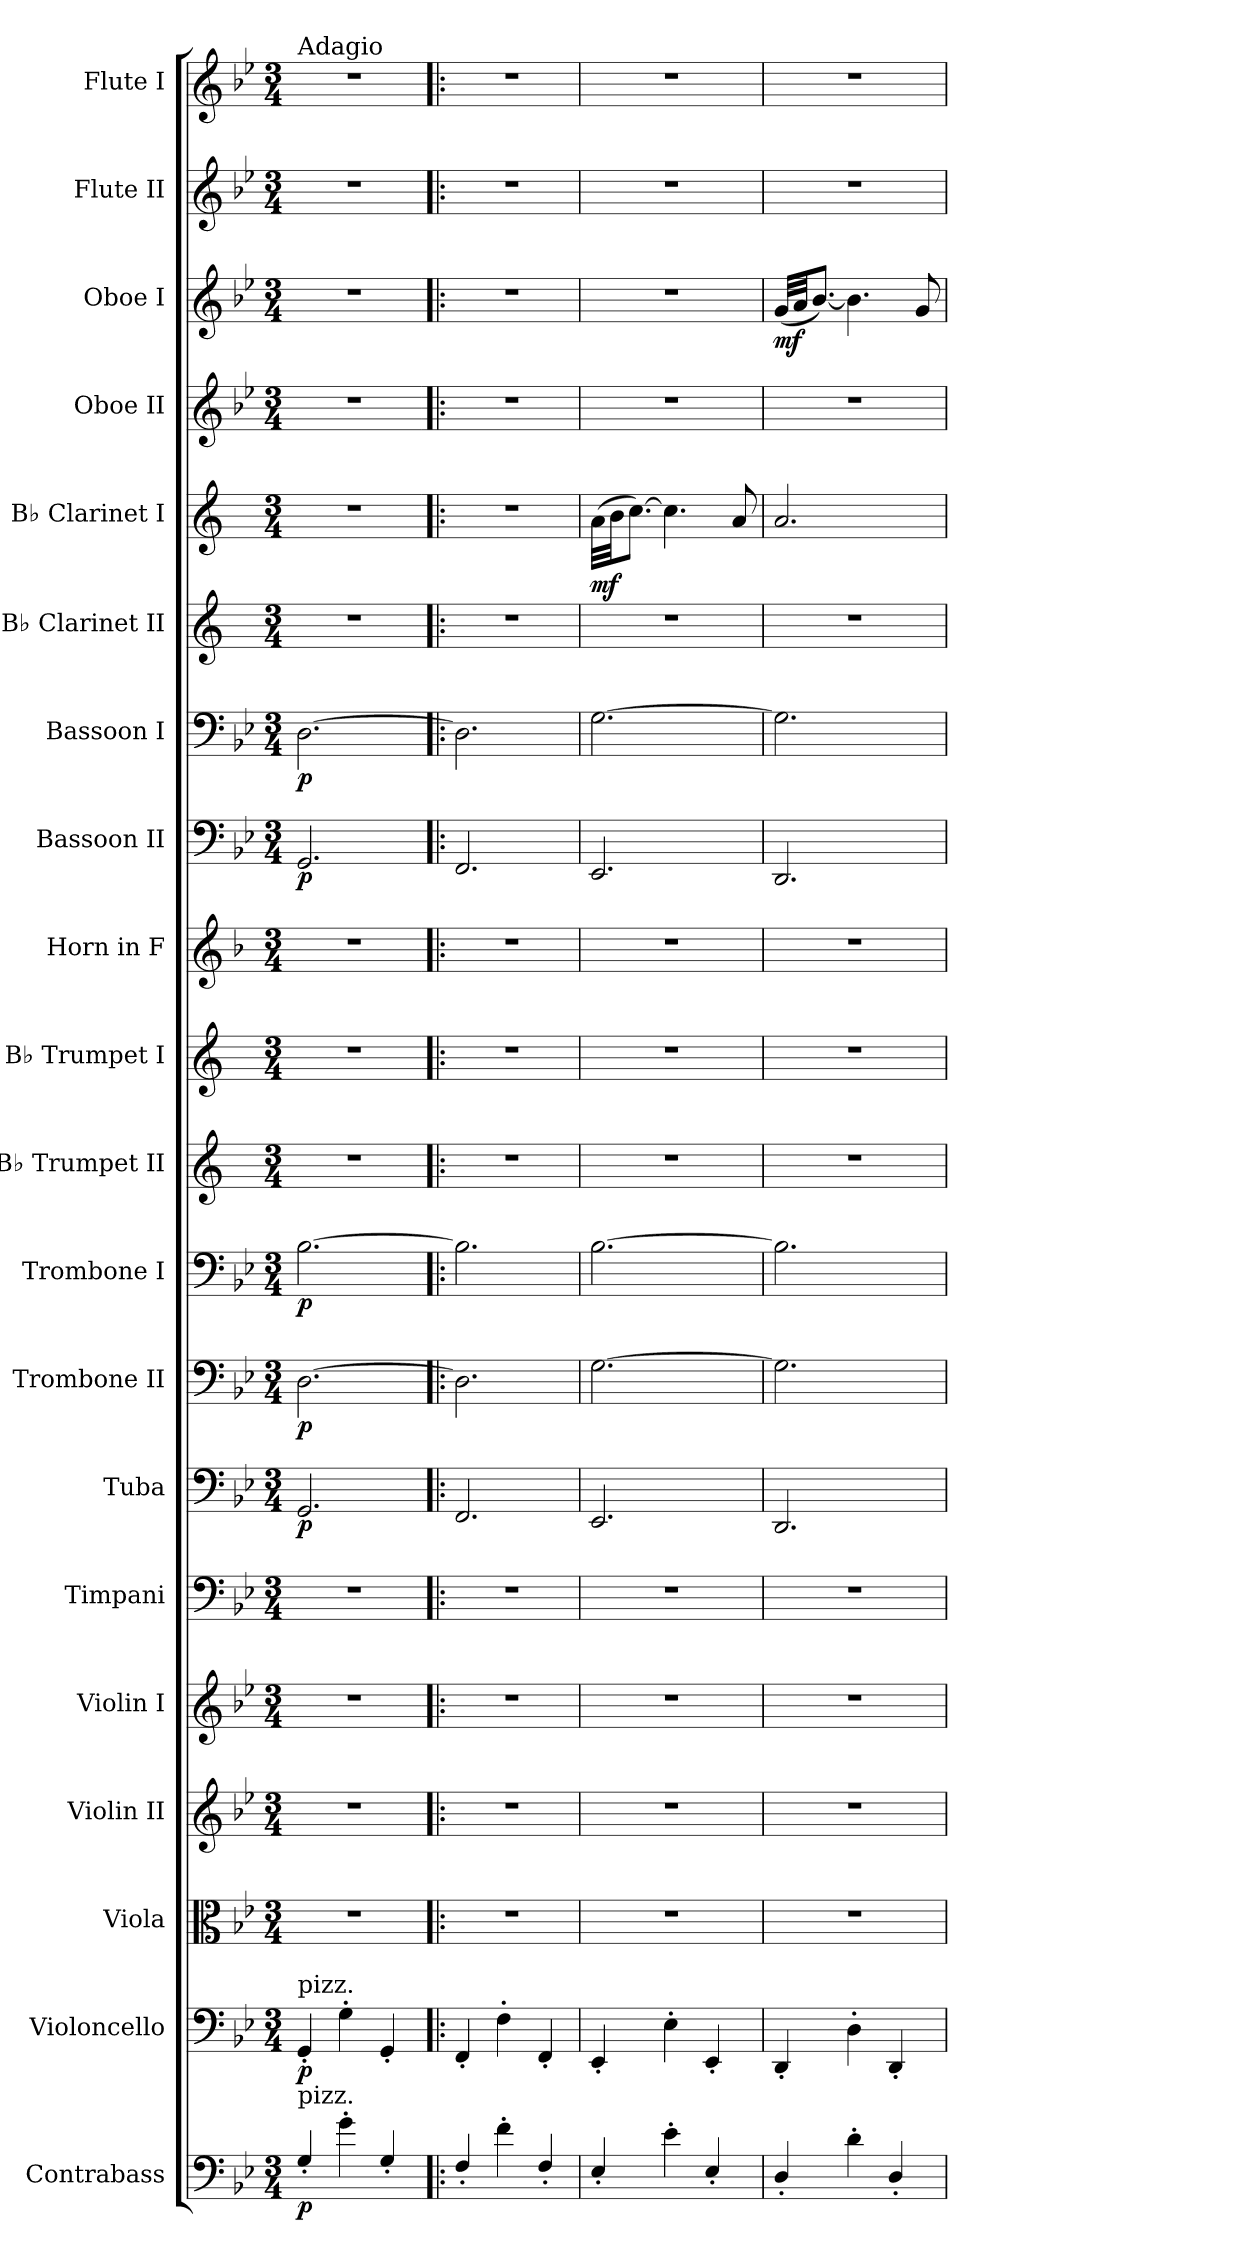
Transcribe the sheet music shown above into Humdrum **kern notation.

**kern	**dynam	**kern	**dynam	**kern	**kern	**kern	**kern	**kern	**dynam	**kern	**dynam	**kern	**dynam	**kern	**kern	**kern	**kern	**dynam	**kern	**dynam	**kern	**kern	**dynam	**kern	**kern	**dynam	**kern	**kern
*part20	*part20	*part19	*part19	*part18	*part17	*part16	*part15	*part14	*part14	*part13	*part13	*part12	*part12	*part11	*part10	*part9	*part8	*part8	*part7	*part7	*part6	*part5	*part5	*part4	*part3	*part3	*part2	*part1
*staff20	*staff20	*staff19	*staff19	*staff18	*staff17	*staff16	*staff15	*staff14	*staff14	*staff13	*staff13	*staff12	*staff12	*staff11	*staff10	*staff9	*staff8	*staff8	*staff7	*staff7	*staff6	*staff5	*staff5	*staff4	*staff3	*staff3	*staff2	*staff1
*I"Contrabass	*	*I"Violoncello	*	*I"Viola	*I"Violin II	*I"Violin I	*I"Timpani	*I"Tuba	*	*I"Trombone II	*	*I"Trombone I	*	*I"B♭ Trumpet II	*I"B♭ Trumpet I	*I"Horn in F	*I"Bassoon II	*	*I"Bassoon I	*	*I"B♭ Clarinet II	*I"B♭ Clarinet I	*	*I"Oboe II	*I"Oboe I	*	*I"Flute II	*I"Flute I
*I'Cb.	*	*I'Vc.	*	*I'Vla.	*I'Vln. II	*I'Vln. I	*I'Timp.	*I'Tba.	*	*I'Tbn. II	*	*I'Tbn. I	*	*I'B♭ Tpt. II	*I'B♭ Tpt. I	*	*I'Bsn. II	*	*I'Bsn. I	*	*I'B♭ Cl. II	*I'B♭ Cl. I	*	*I'Ob. II	*I'Ob. I	*	*I'Fl. II	*I'Fl. I
*clefF4	*	*clefF4	*	*clefC3	*clefG2	*clefG2	*clefF4	*clefF4	*	*clefF4	*	*clefF4	*	*clefG2	*clefG2	*clefG2	*clefF4	*	*clefF4	*	*clefG2	*clefG2	*	*clefG2	*clefG2	*	*clefG2	*clefG2
*ITrd7c12	*	*	*	*	*	*	*	*	*	*	*	*	*	*ITrd1c2	*ITrd1c2	*ITrd4c7	*	*	*	*	*ITrd1c2	*ITrd1c2	*	*	*	*	*	*
*k[b-e-]	*	*k[b-e-]	*	*k[b-e-]	*k[b-e-]	*k[b-e-]	*k[b-e-]	*k[b-e-]	*	*k[b-e-]	*	*k[b-e-]	*	*k[b-e-]	*k[b-e-]	*k[b-e-]	*k[b-e-]	*	*k[b-e-]	*	*k[b-e-]	*k[b-e-]	*	*k[b-e-]	*k[b-e-]	*	*k[b-e-]	*k[b-e-]
*M3/4	*	*M3/4	*	*M3/4	*M3/4	*M3/4	*M3/4	*M3/4	*	*M3/4	*	*M3/4	*	*M3/4	*M3/4	*M3/4	*M3/4	*	*M3/4	*	*M3/4	*M3/4	*	*M3/4	*M3/4	*	*M3/4	*M3/4
*MM60	*	*MM60	*	*MM60	*MM60	*MM60	*MM60	*MM60	*	*MM60	*	*MM60	*	*MM60	*MM60	*MM60	*MM60	*	*MM60	*	*MM60	*MM60	*	*MM60	*MM60	*	*MM60	*MM60
=1	=1	=1	=1	=1	=1	=1	=1	=1	=1	=1	=1	=1	=1	=1	=1	=1	=1	=1	=1	=1	=1	=1	=1	=1	=1	=1	=1	=1
!	!	!	!	!	!	!	!	!	!	!	!	!	!	!	!	!	!	!	!	!	!	!	!	!	!	!	!	!LO:TX:a:t=Adagio
!	!	!LO:TX:a:t=pizz.	!	!	!	!	!	!	!	!	!	!	!	!	!	!	!	!	!	!	!	!	!	!	!	!	!	!
!LO:TX:a:t=pizz.	!	!	!	!	!	!	!	!	!	!	!	!	!	!	!	!	!	!	!	!	!	!	!	!	!	!	!	!
!	!LO:DY:b	!	!LO:DY:b	!	!	!	!	!	!LO:DY:b	!	!LO:DY:b	!	!LO:DY:b	!	!	!	!	!LO:DY:b	!	!LO:DY:b	!	!	!	!	!	!	!	!
4GG'/	p	4GG'/	p	2.r	2.r	2.r	2.r	2.GG/	p	[2.D\	p	[2.B-\	p	2.r	2.r	2.r	2.GG/	p	[2.D\	p	2.r	2.r	.	2.r	2.r	.	2.r	2.r
4G'\	.	4G'\	.	.	.	.	.	.	.	.	.	.	.	.	.	.	.	.	.	.	.	.	.	.	.	.	.	.
4GG'/	.	4GG'/	.	.	.	.	.	.	.	.	.	.	.	.	.	.	.	.	.	.	.	.	.	.	.	.	.	.
=2!|:	=2!|:	=2!|:	=2!|:	=2!|:	=2!|:	=2!|:	=2!|:	=2!|:	=2!|:	=2!|:	=2!|:	=2!|:	=2!|:	=2!|:	=2!|:	=2!|:	=2!|:	=2!|:	=2!|:	=2!|:	=2!|:	=2!|:	=2!|:	=2!|:	=2!|:	=2!|:	=2!|:	=2!|:
4FF'/	.	4FF'/	.	2.r	2.r	2.r	2.r	2.FF/	.	2.D\]	.	2.B-\]	.	2.r	2.r	2.r	2.FF/	.	2.D\]	.	2.r	2.r	.	2.r	2.r	.	2.r	2.r
4F'\	.	4F'\	.	.	.	.	.	.	.	.	.	.	.	.	.	.	.	.	.	.	.	.	.	.	.	.	.	.
4FF'/	.	4FF'/	.	.	.	.	.	.	.	.	.	.	.	.	.	.	.	.	.	.	.	.	.	.	.	.	.	.
=3	=3	=3	=3	=3	=3	=3	=3	=3	=3	=3	=3	=3	=3	=3	=3	=3	=3	=3	=3	=3	=3	=3	=3	=3	=3	=3	=3	=3
!	!	!	!	!	!	!	!	!	!	!	!	!	!	!	!	!	!	!	!	!	!	!	!LO:DY:b	!	!	!	!	!
4EE-'/	.	4EE-'/	.	2.r	2.r	2.r	2.r	2.EE-/	.	[2.G\	.	[2.B-\	.	2.r	2.r	2.r	2.EE-/	.	[2.G\	.	2.r	(32g\LLL	mf	2.r	2.r	.	2.r	2.r
.	.	.	.	.	.	.	.	.	.	.	.	.	.	.	.	.	.	.	.	.	.	32a\JJ	.	.	.	.	.	.
.	.	.	.	.	.	.	.	.	.	.	.	.	.	.	.	.	.	.	.	.	.	[8.b-\J)	.	.	.	.	.	.
4E-'\	.	4E-'\	.	.	.	.	.	.	.	.	.	.	.	.	.	.	.	.	.	.	.	4.b-\]	.	.	.	.	.	.
4EE-'/	.	4EE-'/	.	.	.	.	.	.	.	.	.	.	.	.	.	.	.	.	.	.	.	.	.	.	.	.	.	.
.	.	.	.	.	.	.	.	.	.	.	.	.	.	.	.	.	.	.	.	.	.	8g/	.	.	.	.	.	.
=4	=4	=4	=4	=4	=4	=4	=4	=4	=4	=4	=4	=4	=4	=4	=4	=4	=4	=4	=4	=4	=4	=4	=4	=4	=4	=4	=4	=4
!	!	!	!	!	!	!	!	!	!	!	!	!	!	!	!	!	!	!	!	!	!	!	!	!	!	!LO:DY:b	!	!
4DD'/	.	4DD'/	.	2.r	2.r	2.r	2.r	2.DD/	.	2.G\]	.	2.B-\]	.	2.r	2.r	2.r	2.DD/	.	2.G\]	.	2.r	2.g/	.	2.r	(32g/LLL	mf	2.r	2.r
.	.	.	.	.	.	.	.	.	.	.	.	.	.	.	.	.	.	.	.	.	.	.	.	.	32a/JJ	.	.	.
.	.	.	.	.	.	.	.	.	.	.	.	.	.	.	.	.	.	.	.	.	.	.	.	.	[8.b-/J)	.	.	.
4D'\	.	4D'\	.	.	.	.	.	.	.	.	.	.	.	.	.	.	.	.	.	.	.	.	.	.	4.b-\]	.	.	.
4DD'/	.	4DD'/	.	.	.	.	.	.	.	.	.	.	.	.	.	.	.	.	.	.	.	.	.	.	.	.	.	.
.	.	.	.	.	.	.	.	.	.	.	.	.	.	.	.	.	.	.	.	.	.	.	.	.	8g/	.	.	.
=	=	=	=	=	=	=	=	=	=	=	=	=	=	=	=	=	=	=	=	=	=	=	=	=	=	=	=	=
*-	*-	*-	*-	*-	*-	*-	*-	*-	*-	*-	*-	*-	*-	*-	*-	*-	*-	*-	*-	*-	*-	*-	*-	*-	*-	*-	*-	*-
